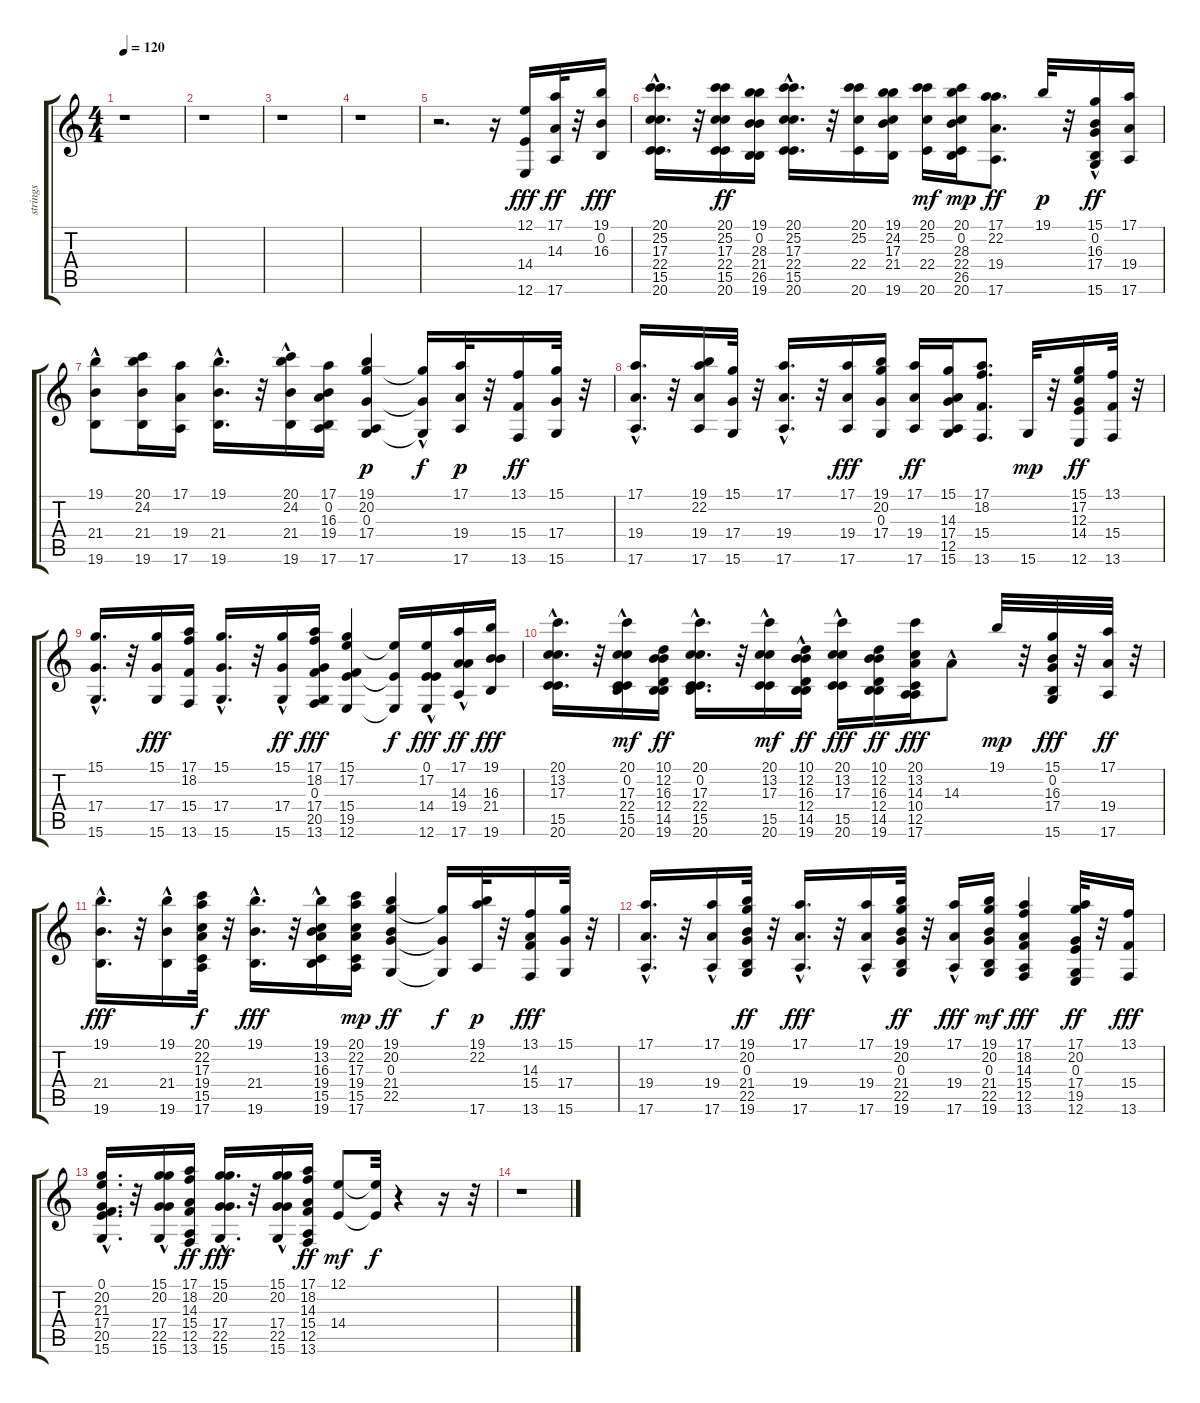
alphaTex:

\track ("strings" "strings") {instrument choiraahs}
\staff {score tabs}
\tuning (E4 B3 G3 D3 A2 E2) {hide}
\ts (4 4)
\tempo 120
\clef g2
\ks c
r.1{dy f} |
r.1 |
r.1 |
r.1 |
r.2{d} r.16 (12.1 14.4 12.6).16{dy fff} (17.1 14.3 17.6).32{dy ff} r.32 (19.1 0.2 16.3).16{dy fff} |
(20.1{hac} 25.2{hac} 17.3{hac} 22.4{hac} 15.5{hac} 20.6{hac}).16{d} r.32 (20.1 25.2 17.3 22.4 15.5 20.6).16{dy ff} (19.1 0.2 28.3 21.4 26.5 19.6).16 (20.1{hac} 25.2{hac} 17.3{hac} 22.4{hac} 15.5{hac} 20.6{hac}).16{d} r.32 (20.1 25.2 22.4 20.6).16 (19.1 24.2 17.3 21.4 19.6).16 (20.1 25.2 22.4 20.6).16{dy mf} (20.1 0.2 28.3 22.4 26.5 20.6).16{dy mp} (17.1 22.2 19.4 17.6).8{d dy ff} 19.1.32{dy p} r.32 (15.1{hac} 0.2 16.3 17.4 15.6).16{dy ff} (17.1 19.4 17.6).16 |
(19.1 21.4{hac} 19.6{hac}).8 (20.1 24.2 21.4 19.6).16 (17.1 19.4 17.6).16 (19.1{hac} 21.4{hac} 19.6{hac}).16{d} r.32 (20.1 24.2{hac} 21.4 19.6).16 (17.1 0.2 16.3 19.4 17.6).16 (19.1 20.2 0.3 17.4 17.6).4{dy p} (20.2{hac t} 0.3{t} 17.4{t}).16{dy f} (17.1 19.4 17.6).32{dy p} r.32 (13.1 15.4 13.6).16{dy ff} (15.1 17.4 15.6).32 r.32 |
(17.1{hac} 19.4{hac} 17.6{hac}).16{d} r.32 (19.1 22.2 19.4 17.6).16 (15.1 17.4 15.6).32 r.32 (17.1{hac} 19.4{hac} 17.6{hac}).16{d} r.32 (17.1 19.4 17.6).16{dy fff} (19.1 20.2 0.3 17.4).16 (17.1 19.4 17.6).16{dy ff} (15.1 14.3 17.4 12.5 15.6).16 (17.1 18.2 15.4 13.6).8{d} 15.6.32{dy mp} r.32 (15.1 17.2 12.3 14.4 12.6).16{dy ff} (13.1 15.4 13.6).32 r.32 |
(15.1{hac} 17.4{hac} 15.6{hac}).16{d} r.32 (15.1 17.4 15.6).16{dy fff} (17.1 18.2 15.4 13.6).16 (15.1{hac} 17.4{hac} 15.6{hac}).16{d} r.32 (15.1{hac} 17.4 15.6).16{dy ff} (17.1 18.2 0.3 17.4 20.5 13.6).16{dy fff} (15.1 17.2 15.4 19.5 12.6).4 (17.2{t} 19.5{t} 12.6{t}).16{dy f} (0.1{hac} 17.2 14.4{hac} 12.6).16{dy fff} (17.1{hac} 14.3 19.4 17.6).16{dy ff} (19.1 16.3 21.4 19.6).16{dy fff} |
(20.1{hac} 13.2{hac} 17.3{hac} 15.5{hac} 20.6{hac}).16{d} r.32 (20.1 0.2 17.3{hac} 22.4{hac} 15.5{hac} 20.6{hac}).16{dy mf} (10.1 12.2 16.3 12.4 14.5 19.6).16{dy ff} (20.1{hac} 0.2 17.3{hac} 22.4{hac} 15.5{hac} 20.6{hac}).16{d} r.32 (20.1 13.2{hac} 17.3{hac} 15.5 20.6).16{dy mf} (10.1 12.2 16.3 12.4 14.5{hac} 19.6{hac}).16{dy ff} (20.1 13.2{hac} 17.3{hac} 15.5 20.6).16{dy fff} (10.1 12.2 16.3 12.4 14.5 19.6).16{dy ff} (20.1 13.2 14.3 10.4 12.5 17.6).16{dy fff} 14.3{hac}.8 19.1.32{dy mp} r.32 (15.1 0.2 16.3 17.4 15.6).32{dy fff} r.32 (17.1 19.4 17.6).32{dy ff} r.32 |
(19.1 21.4{hac} 19.6{hac}).16{d dy fff} r.32 (19.1 21.4 19.6{hac}).16 (20.1 22.2 17.3 19.4 15.5 17.6).32{dy f} r.32 (19.1{hac} 21.4{hac} 19.6{hac}).16{d dy fff} r.32 (19.1 13.2 16.3{hac} 19.4 15.5 19.6).16 (20.1 22.2 17.3 19.4 15.5 17.6).16{dy mp} (19.1 20.2 0.3 21.4 22.5).4{dy ff} (20.2{t} 0.3{t} 22.5{t}).16{dy f} (19.1 22.2 17.6).32{dy p} r.32 (13.1 14.3 15.4 13.6).16{dy fff} (15.1 17.4 15.6).32 r.32 |
(17.1{hac} 19.4{hac} 17.6{hac}).16{d} r.32 (17.1{hac} 19.4{hac} 17.6{hac}).16 (19.1 20.2 0.3 21.4 22.5 19.6).32{dy ff} r.32 (17.1{hac} 19.4{hac} 17.6{hac}).16{d dy fff} r.32 (17.1 19.4{hac} 17.6{hac}).16 (19.1 20.2 0.3 21.4 22.5 19.6).32{dy ff} r.32 (17.1 19.4 17.6{hac}).16{dy fff} (19.1 20.2 0.3 21.4 22.5 19.6).16{dy mf} (17.1 18.2 14.3 15.4 12.5 13.6).4{dy fff} (17.1 20.2 0.3 17.4 19.5 12.6).32{dy ff} r.32 (13.1 15.4 13.6).16{dy fff} |
(0.1 20.2{hac} 21.3 17.4{hac} 20.5 15.6{hac}).16{d} r.32 (15.1 20.2 17.4 22.5 15.6{hac}).16 (17.1 18.2 14.3 15.4 12.5 13.6).16{dy ff} (15.1{hac} 20.2{hac} 17.4{hac} 22.5{hac} 15.6{hac}).16{d dy fff} r.32 (15.1 20.2 17.4{hac} 22.5{hac} 15.6).16 (17.1 18.2 14.3 15.4 12.5 13.6).16{dy ff} (12.1 14.4).8{dy mf} (12.1{t} 14.4{t}).32{dy f} r.4 r.16 r.32 |
r.1
